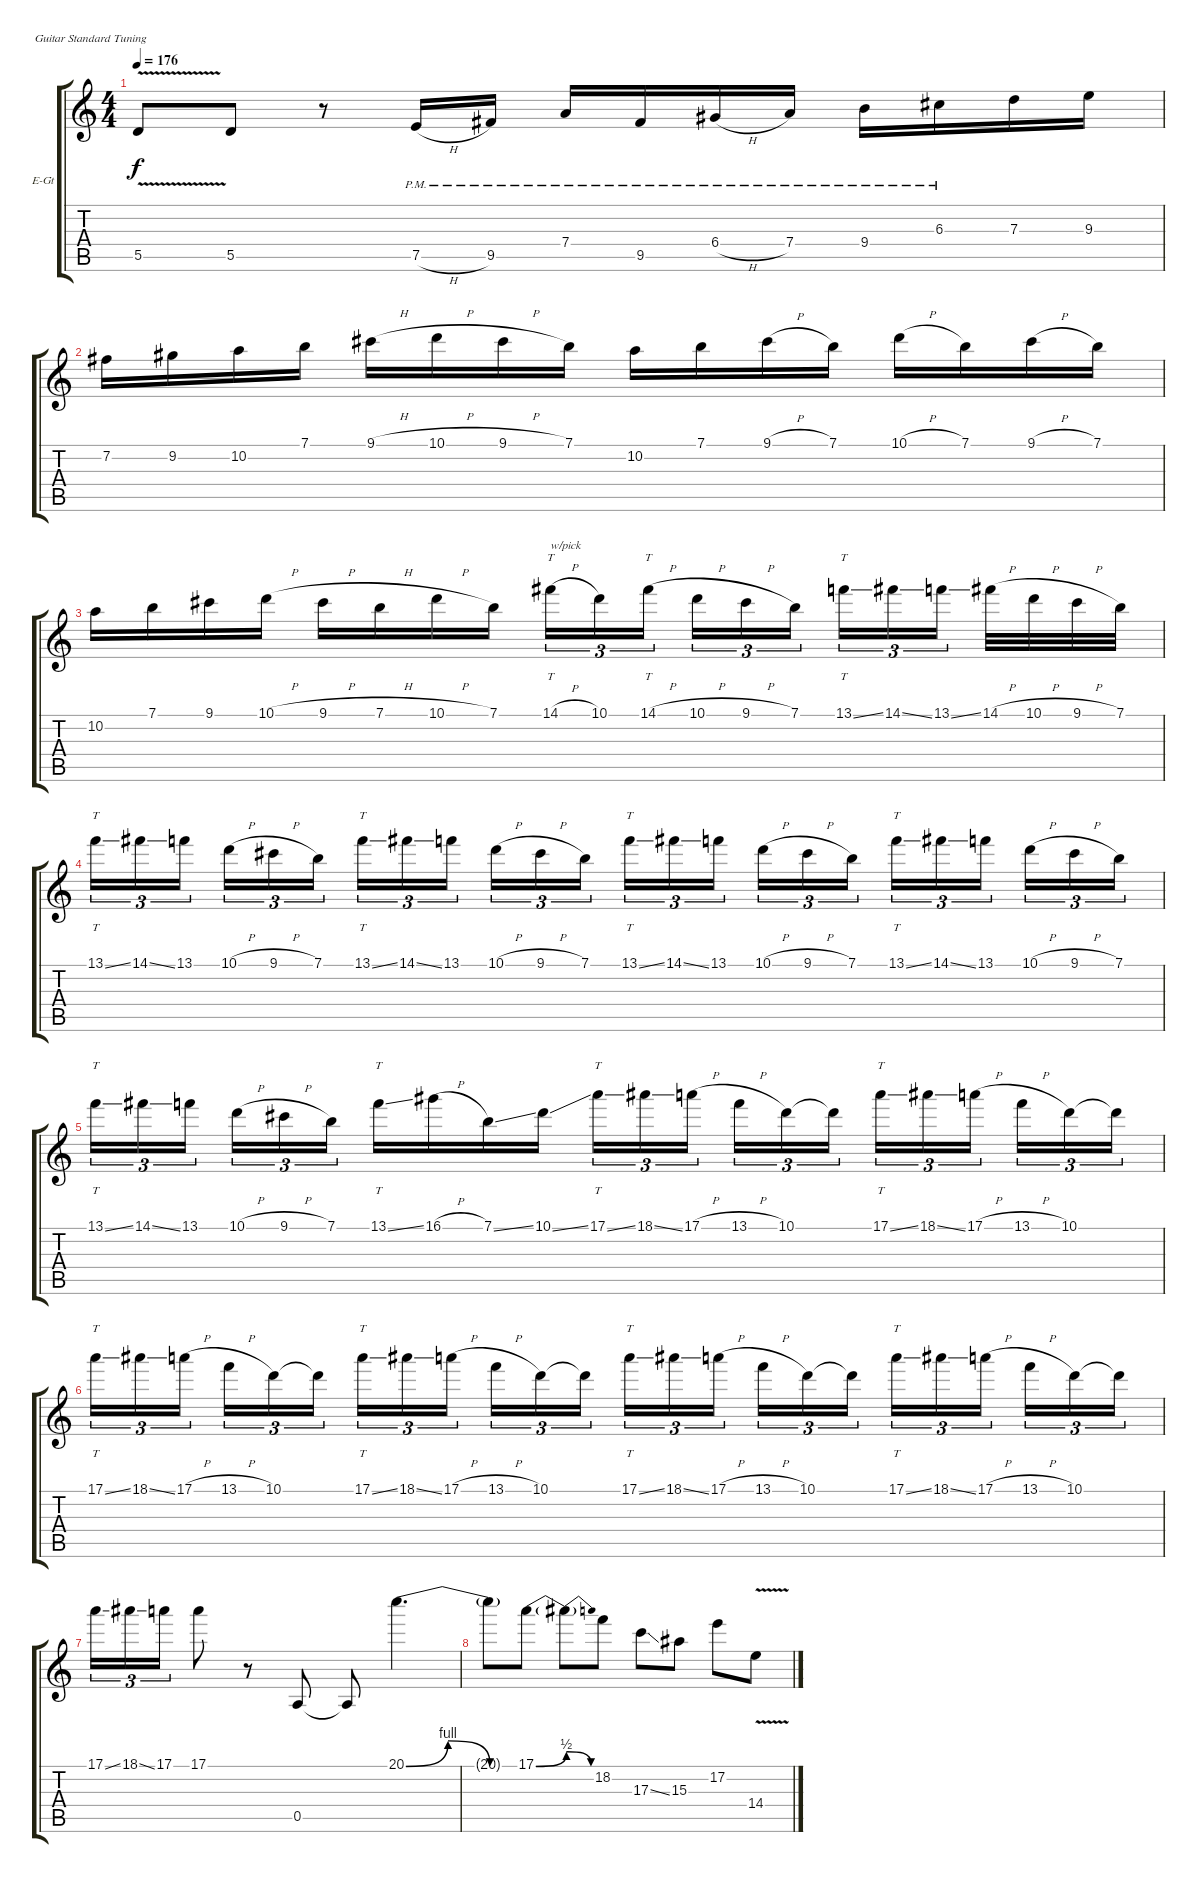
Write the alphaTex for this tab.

\bracketExtendMode groupsimilarinstruments
\firstSystemTrackNameOrientation horizontal
\otherSystemsTrackNameOrientation horizontal
\track ("Lead Guitar" "E-Gt") {instrument distortionguitar}
\staff {score tabs}
\tuning (E4 B3 G3 D3 A2 E2)
\ts (4 4)
\tempo 176
\clef g2
\ks c
5.5{v t}.8{dy f} 5.5.8 r.8 7.5{h pm}.16 9.5{pm}.16 7.4{pm}.16 9.5{pm}.16 6.4{h pm}.16 7.4{pm}.16 9.4{pm}.16 6.3{pm}.16 7.3.16 9.3.16 |
7.2.16 9.2.16 10.2.16 7.1.16 9.1{h}.16 10.1{h}.16 9.1{h}.16 7.1.16 10.2.16 7.1.16 9.1{h}.16 7.1.16 10.1{h}.16 7.1.16 9.1{h}.16 7.1.16 |
10.2.16 7.1.16 9.1.16 10.1{h}.16 9.1{h}.16 7.1{h}.16 10.1{h}.16 7.1.16 14.1{h}.16{tt tu (3 2) txt "w/pick"} 10.1.16{tu (3 2)} 14.1{h}.16{tt tu (3 2)} 10.1{h}.16{tu (3 2)} 9.1{h}.16{tu (3 2)} 7.1.16{tu (3 2)} 13.1{ss}.16{tt tu (3 2)} 14.1{ss}.16{tu (3 2)} 13.1{ss}.16{tu (3 2)} 14.1{h}.32 10.1{h}.32 9.1{h}.32 7.1.32 |
13.1{ss}.16{tt tu (3 2)} 14.1{ss}.16{tu (3 2)} 13.1.16{tu (3 2)} 10.1{h}.16{tu (3 2)} 9.1{h}.16{tu (3 2)} 7.1.16{tu (3 2)} 13.1{ss}.16{tt tu (3 2)} 14.1{ss}.16{tu (3 2)} 13.1.16{tu (3 2)} 10.1{h}.16{tu (3 2)} 9.1{h}.16{tu (3 2)} 7.1.16{tu (3 2)} 13.1{ss}.16{tt tu (3 2)} 14.1{ss}.16{tu (3 2)} 13.1.16{tu (3 2)} 10.1{h}.16{tu (3 2)} 9.1{h}.16{tu (3 2)} 7.1.16{tu (3 2)} 13.1{ss}.16{tt tu (3 2)} 14.1{ss}.16{tu (3 2)} 13.1.16{tu (3 2)} 10.1{h}.16{tu (3 2)} 9.1{h}.16{tu (3 2)} 7.1.16{tu (3 2)} |
13.1{ss}.16{tt tu (3 2)} 14.1{ss}.16{tu (3 2)} 13.1.16{tu (3 2)} 10.1{h}.16{tu (3 2)} 9.1{h}.16{tu (3 2)} 7.1.16{tu (3 2)} 13.1{ss}.16{tt} 16.1{h}.16 7.1{ss}.16 10.1{ss}.16 17.1{ss}.16{tt tu (3 2)} 18.1{ss}.16{tu (3 2)} 17.1{h}.16{tu (3 2)} 13.1{h}.16{tu (3 2)} 10.1.16{tu (3 2)} 10.1{t}.16{tu (3 2)} 17.1{ss}.16{tt tu (3 2)} 18.1{ss}.16{tu (3 2)} 17.1{h}.16{tu (3 2)} 13.1{h}.16{tu (3 2)} 10.1.16{tu (3 2)} 10.1{t}.16{tu (3 2)} |
17.1{ss}.16{tt tu (3 2)} 18.1{ss}.16{tu (3 2)} 17.1{h}.16{tu (3 2)} 13.1{h}.16{tu (3 2)} 10.1.16{tu (3 2)} 10.1{t}.16{tu (3 2)} 17.1{ss}.16{tt tu (3 2)} 18.1{ss}.16{tu (3 2)} 17.1{h}.16{tu (3 2)} 13.1{h}.16{tu (3 2)} 10.1.16{tu (3 2)} 10.1{t}.16{tu (3 2)} 17.1{ss}.16{tt tu (3 2)} 18.1{ss}.16{tu (3 2)} 17.1{h}.16{tu (3 2)} 13.1{h}.16{tu (3 2)} 10.1.16{tu (3 2)} 10.1{t}.16{tu (3 2)} 17.1{ss}.16{tt tu (3 2)} 18.1{ss}.16{tu (3 2)} 17.1{h}.16{tu (3 2)} 13.1{h}.16{tu (3 2)} 10.1.16{tu (3 2)} 10.1{t}.16{tu (3 2)} |
17.1{ss}.16{tu (3 2)} 18.1{ss}.16{tu (3 2)} 17.1.16{tu (3 2)} 17.1.8 r.8 0.5.8 0.5{t}.8 20.1{be (bendrelease 0 0 30 4 30 4 60 0)}.4{d} |
20.1{be (hold 0 0 60 0) t}.8 17.1{be (bend 0 0 60 2)}.8 17.1{be (release 0 2 60 0) t}.8 18.2.8 17.3{ss}.8 15.3.8 17.2.8 14.4{v}.8
